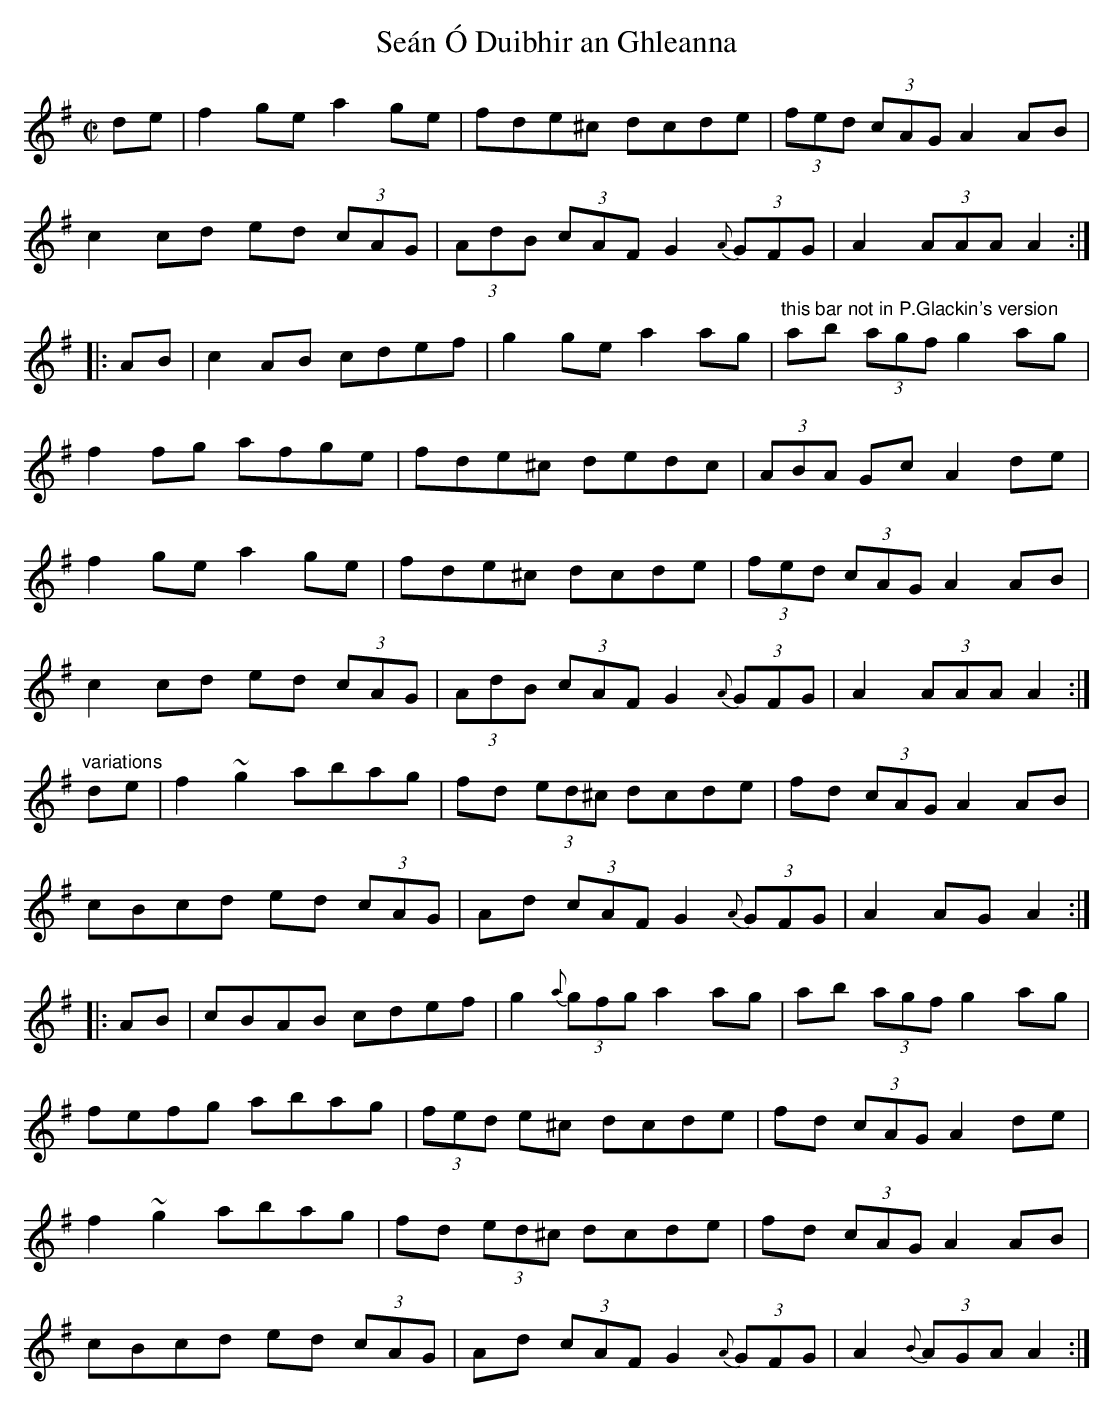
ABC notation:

X:1
T:Seán Ó Duibhir an Ghleanna
M:C|
K:Dmix
de|f2ge a2ge|fde^c dcde|(3fed (3cAG A2AB|
c2cd ed (3cAG|(3AdB (3cAF G2 {A}(3GFG|A2 (3AAA A2:|
|:AB|c2AB cdef|g2ge a2ag|"this bar not in P.Glackin's version"ab (3agf g2ag|
f2fg afge|fde^c dedc|(3ABA Gc A2de|
f2ge a2ge|fde^c dcde|(3fed (3cAG A2AB|
c2cd ed (3cAG|(3AdB (3cAF G2 {A}(3GFG|A2 (3AAA A2:|
"variations"
de|f2~g2 abag|fd (3ed^c dcde|fd (3cAG A2AB|
cBcd ed (3cAG|Ad (3cAF G2 {A}(3GFG|A2AG A2:|
|:AB|cBAB cdef|g2 {a}(3gfg a2ag|ab (3agf g2ag|
fefg abag|(3fed e^c dcde|fd (3cAG A2de|
f2~g2 abag|fd (3ed^c dcde|fd (3cAG A2AB|
cBcd ed (3cAG|Ad (3cAF G2 {A}(3GFG|A2 {B}(3AGA A2:|
